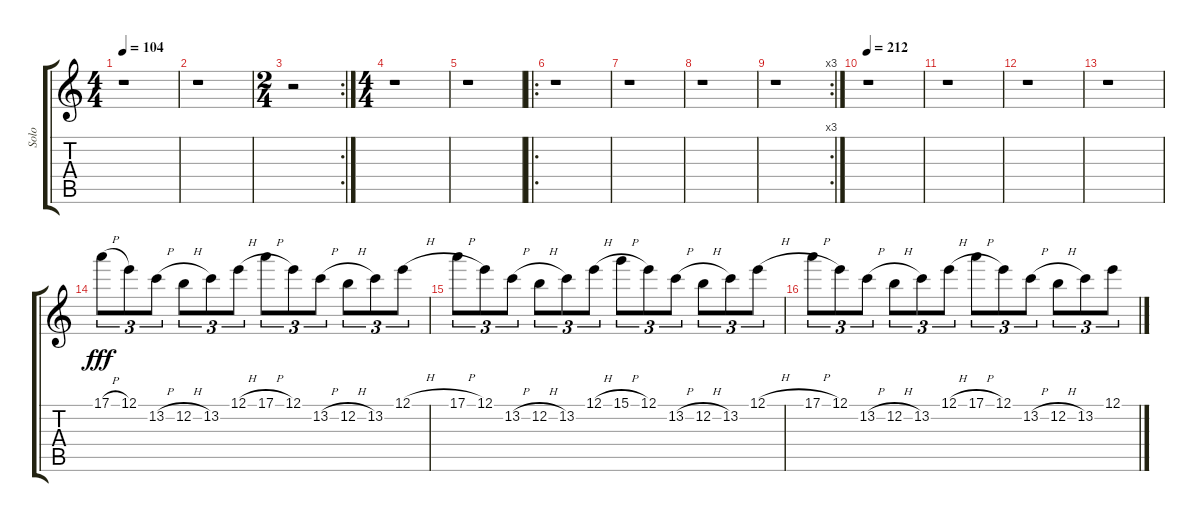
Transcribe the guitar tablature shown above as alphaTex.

\track ("Solo" "Solo") {instrument distortionguitar}
\staff {score tabs}
\tuning (E4 B3 G3 D3 A2 E2) {hide}
\ts (4 4)
\tempo 104
\clef g2
\ks c
r.1{dy f} |
r.1 |
\rc 2
\ts (2 4)
r.2 |
\ts (4 4)
r.1 |
r.1 |
\ro
r.1 |
r.1 |
r.1 |
\rc 3
r.1 |
\tempo 212
r.1 |
r.1 |
r.1 |
r.1 |
17.1{h}.8{tu (3 2) dy fff volume 12 instrument overdrivenguitar} 12.1.8{tu (3 2)} 13.2{h}.8{tu (3 2)} 12.2{h}.8{tu (3 2)} 13.2.8{tu (3 2)} 12.1{h}.8{tu (3 2)} 17.1{h}.8{tu (3 2)} 12.1.8{tu (3 2)} 13.2{h}.8{tu (3 2)} 12.2{h}.8{tu (3 2)} 13.2.8{tu (3 2)} 12.1{h}.8{tu (3 2)} |
17.1{h}.8{tu (3 2)} 12.1.8{tu (3 2)} 13.2{h}.8{tu (3 2)} 12.2{h}.8{tu (3 2)} 13.2.8{tu (3 2)} 12.1{h}.8{tu (3 2)} 15.1{h}.8{tu (3 2)} 12.1.8{tu (3 2)} 13.2{h}.8{tu (3 2)} 12.2{h}.8{tu (3 2)} 13.2.8{tu (3 2)} 12.1{h}.8{tu (3 2)} |
17.1{h}.8{tu (3 2)} 12.1.8{tu (3 2)} 13.2{h}.8{tu (3 2)} 12.2{h}.8{tu (3 2)} 13.2.8{tu (3 2)} 12.1{h}.8{tu (3 2)} 17.1{h}.8{tu (3 2)} 12.1.8{tu (3 2)} 13.2{h}.8{tu (3 2)} 12.2{h}.8{tu (3 2)} 13.2.8{tu (3 2)} 12.1{h}.8{tu (3 2)}
